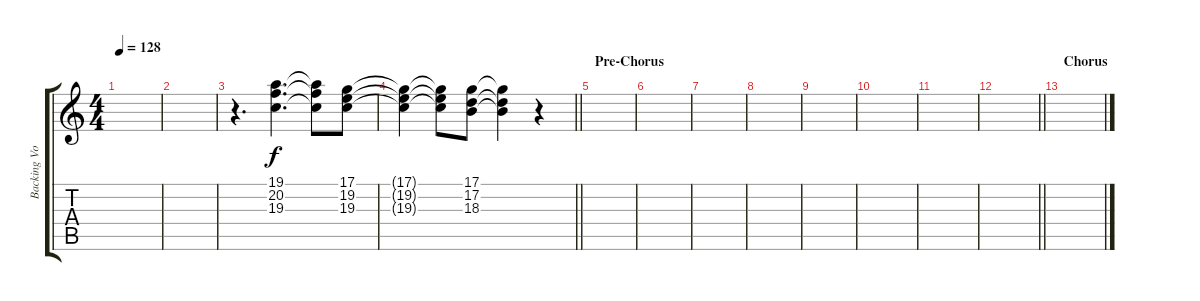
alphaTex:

\track ("Backing Vocal" "Backing Vo") {instrument lead6voice}
\staff {score tabs}
\tuning (D4 A3 F3 C3 G2 C2) {hide}
\ts (4 4)
\tempo 128
\clef g2
\ks c
|
|
r.4{d} (19.1 20.2 19.3).4{d} (19.1{t} 20.2{t} 19.3{t}).8 (17.1 19.2 19.3).8 |
\barLineRight lightlight
(17.1{t} 19.2{t} 19.3{t}).4 (17.1{t} 19.2{t} 19.3{t}).8 (17.1 17.2 18.3).8 (17.1{t} 17.2{t} 18.3{t}).4 r.4 |
\section ("" "Pre-Chorus")
|
|
|
|
|
|
|
\barLineRight lightlight
|
\section ("" "Chorus")
